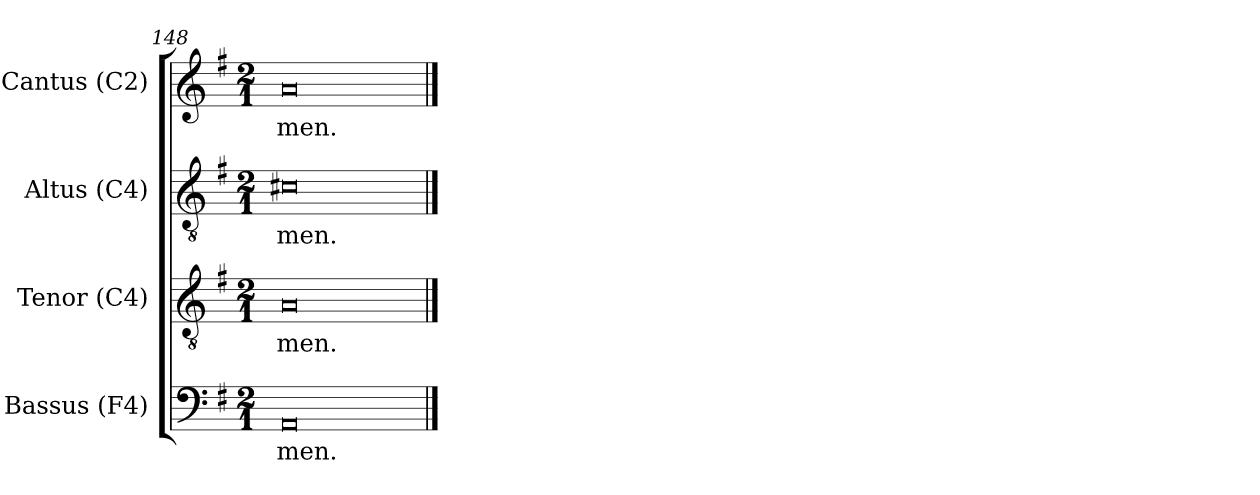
**kern	**text	**kern	**text	**kern	**text	**kern	**text
*part4	*part4	*part3	*part3	*part2	*part2	*part1	*part1
*staff4	*staff4	*staff3	*staff3	*staff2	*staff2	*staff1	*staff1
*I"Bassus (F4)	*	*I"Tenor (C4)	*	*I"Altus (C4)	*	*I"Cantus (C2)	*
*I'B.	*	*I'T.	*	*I'A.	*	*I'C.	*
*clefF4	*	*clefGv2	*	*clefGv2	*	*clefG2	*
*	*	*ITrd7c12	*	*ITrd7c12	*	*	*
*k[f#]	*	*k[f#]	*	*k[f#]	*	*k[f#]	*
*G:	*	*G:	*	*G:	*	*G:	*
*M2/1	*	*M2/1	*	*M2/1	*	*M2/1	*
=148	=148	=148	=148	=148	=148	=148	=148
!	!LO:LY:b:color=#000000	!	!	!	!	!	!
!	!	!	!LO:LY:b:color=#000000	!	!	!	!
!	!	!	!	!	!LO:LY:b:color=#000000	!	!
!	!	!	!	!	!	!	!LO:LY:b:color=#000000
0AAi	-men.	0AAi	-men.	0C#i	-men.	0ai	-men.
==	==	==	==	==	==	==	==
*-	*-	*-	*-	*-	*-	*-	*-
